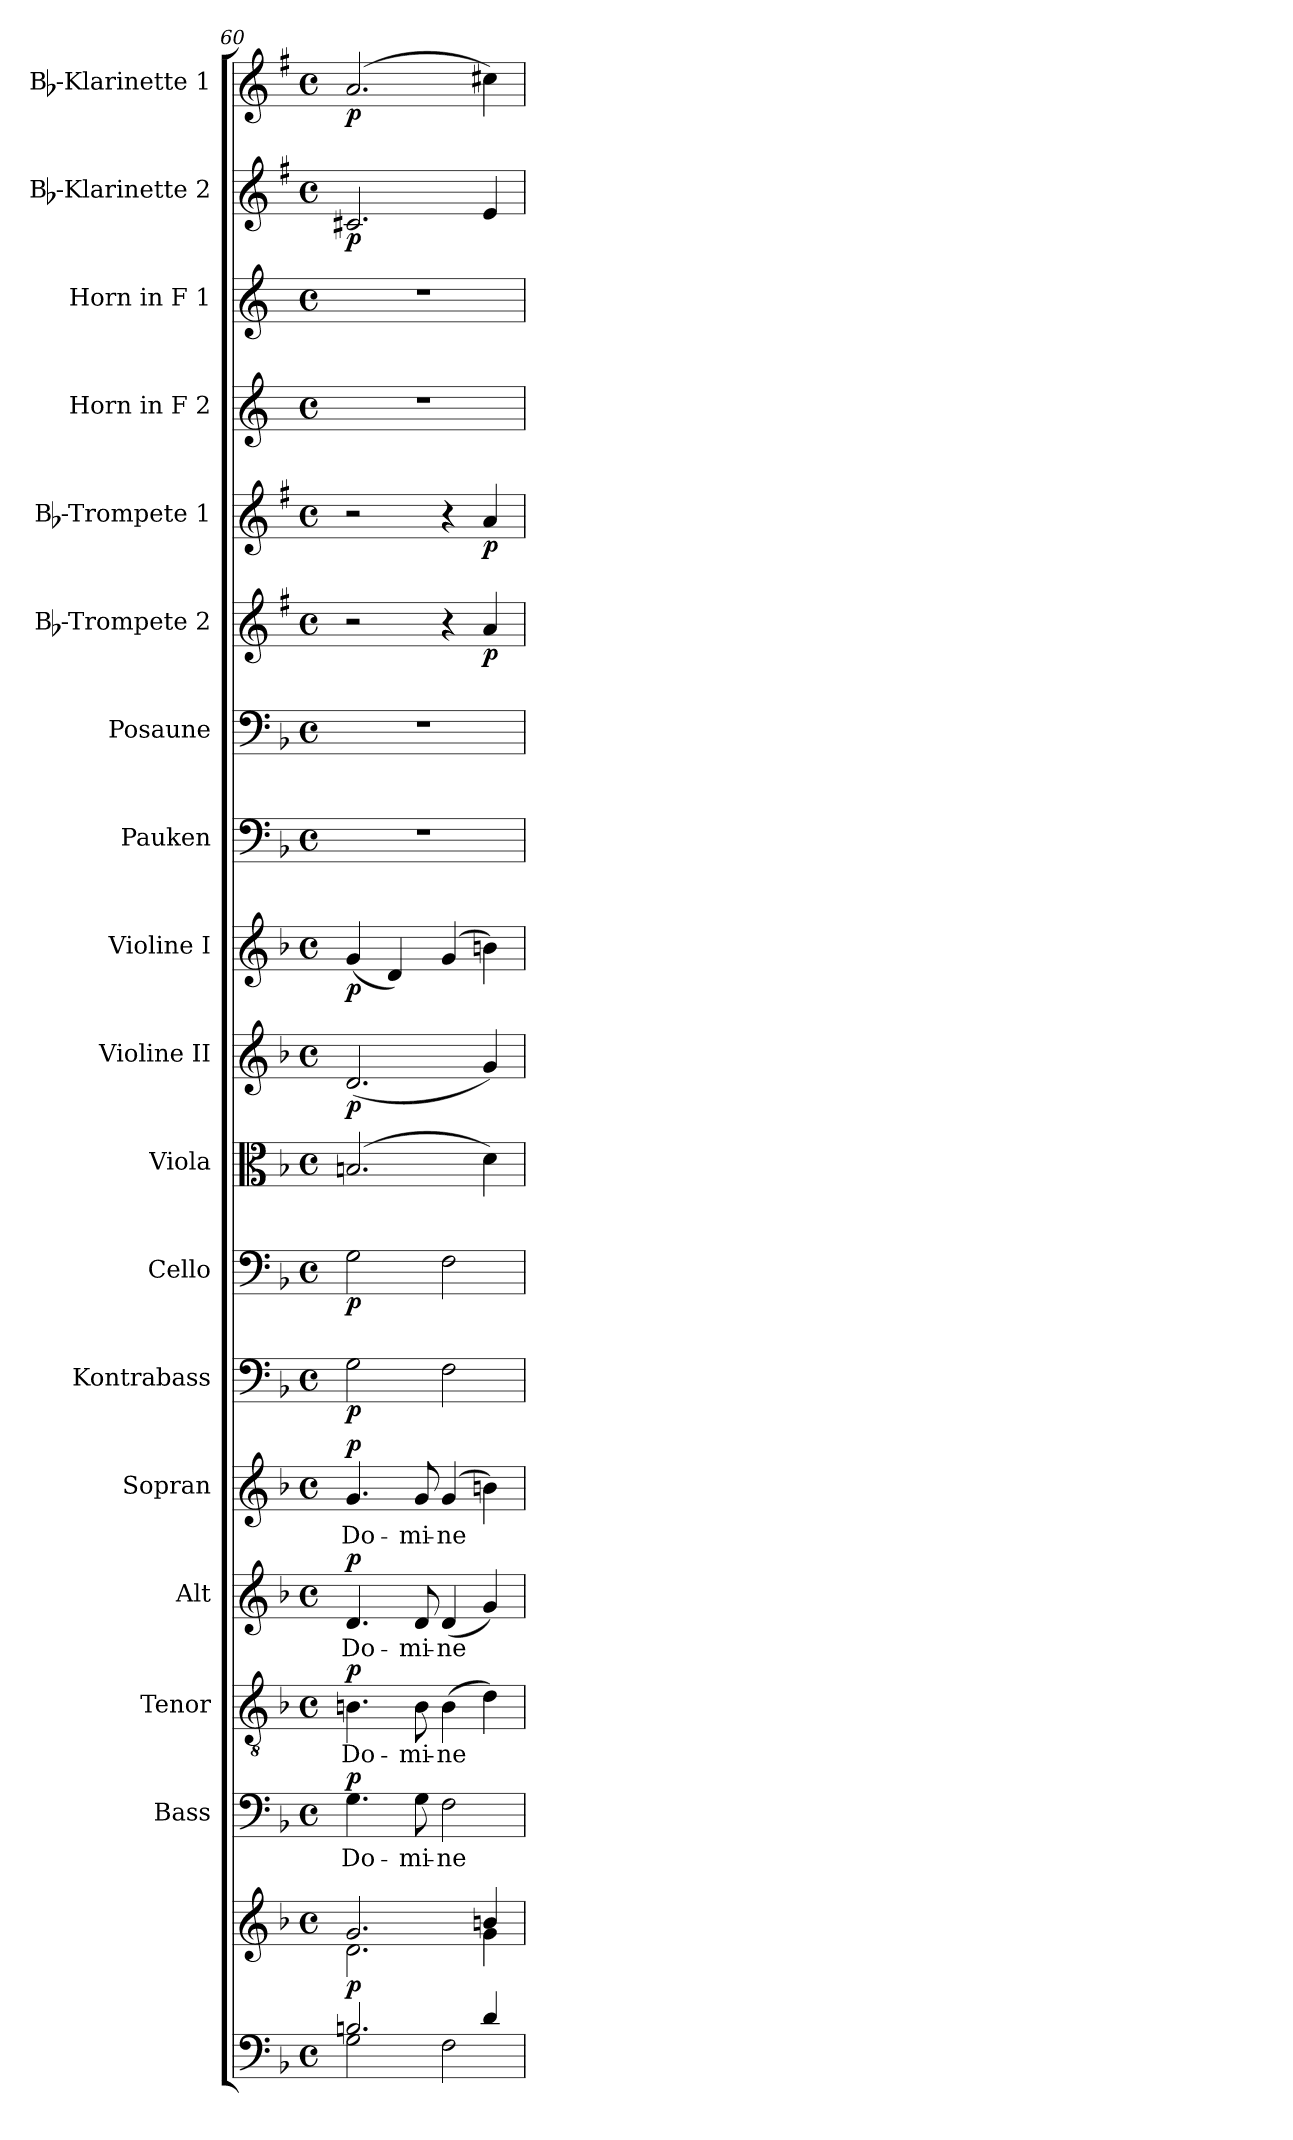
**kern	**kern	**dynam	**kern	**text	**dynam	**kern	**text	**dynam	**kern	**text	**dynam	**kern	**text	**dynam	**kern	**dynam	**kern	**dynam	**kern	**kern	**dynam	**kern	**dynam	**kern	**kern	**kern	**dynam	**kern	**dynam	**kern	**kern	**kern	**dynam	**kern	**dynam
*part18	*part18	*part18	*part17	*part17	*part17	*part16	*part16	*part16	*part15	*part15	*part15	*part14	*part14	*part14	*part13	*part13	*part12	*part12	*part11	*part10	*part10	*part9	*part9	*part8	*part7	*part6	*part6	*part5	*part5	*part4	*part3	*part2	*part2	*part1	*part1
*staff19	*staff18	*staff18/19	*staff17	*staff17	*staff17	*staff16	*staff16	*staff16	*staff15	*staff15	*staff15	*staff14	*staff14	*staff14	*staff13	*staff13	*staff12	*staff12	*staff11	*staff10	*staff10	*staff9	*staff9	*staff8	*staff7	*staff6	*staff6	*staff5	*staff5	*staff4	*staff3	*staff2	*staff2	*staff1	*staff1
*	*	*	*I"Bass	*	*	*I"Tenor	*	*	*I"Alt	*	*	*I"Sopran	*	*	*I"Kontrabass	*	*I"Cello	*	*I"Viola	*I"Violine II	*	*I"Violine I	*	*I"Pauken	*I"Posaune	*I"Bb-Trompete 2	*	*I"Bb-Trompete 1	*	*I"Horn in F 2	*I"Horn in F 1	*I"Bb-Klarinette 2	*	*I"Bb-Klarinette 1	*
*	*	*	*I'B.	*	*	*I'T.	*	*	*I'A.	*	*	*I'S.	*	*	*I'Kb.	*	*	*	*I'Vla.	*I'Vl. II	*	*I'Vl. I	*	*I'Pk.	*I'Pos.	*I'Bb Trp. 2	*	*I'Bb Trp. 1	*	*	*	*I'Bb Kl. 2	*	*I'Bb Kl. 1	*
*clefF4	*clefG2	*	*clefF4	*	*	*clefGv2	*	*	*clefG2	*	*	*clefG2	*	*	*clefF4	*	*clefF4	*	*clefC3	*clefG2	*	*clefG2	*	*clefF4	*clefF4	*clefG2	*	*clefG2	*	*clefG2	*clefG2	*clefG2	*	*clefG2	*
*	*	*	*	*	*	*	*	*	*	*	*	*	*	*	*ITrd7c12	*	*	*	*	*	*	*	*	*	*	*ITrd1c2	*	*ITrd1c2	*	*ITrd4c7	*ITrd4c7	*ITrd1c2	*	*ITrd1c2	*
*k[b-]	*k[b-]	*	*k[b-]	*	*	*k[b-]	*	*	*k[b-]	*	*	*k[b-]	*	*	*k[b-]	*	*k[b-]	*	*k[b-]	*k[b-]	*	*k[b-]	*	*k[b-]	*k[b-]	*k[b-]	*	*k[b-]	*	*k[b-]	*k[b-]	*k[b-]	*	*k[b-]	*
*F:	*F:	*	*F:	*	*	*F:	*	*	*F:	*	*	*F:	*	*	*F:	*	*F:	*	*F:	*F:	*	*F:	*	*F:	*F:	*F:	*	*F:	*	*F:	*F:	*F:	*	*F:	*
*M4/4	*M4/4	*	*M4/4	*	*	*M4/4	*	*	*M4/4	*	*	*M4/4	*	*	*M4/4	*	*M4/4	*	*M4/4	*M4/4	*	*M4/4	*	*M4/4	*M4/4	*M4/4	*	*M4/4	*	*M4/4	*M4/4	*M4/4	*	*M4/4	*
*met(c)	*met(c)	*	*met(c)	*	*	*met(c)	*	*	*met(c)	*	*	*met(c)	*	*	*met(c)	*	*met(c)	*	*met(c)	*met(c)	*	*met(c)	*	*met(c)	*met(c)	*met(c)	*	*met(c)	*	*met(c)	*met(c)	*met(c)	*	*met(c)	*
=60	=60	=60	=60	=60	=60	=60	=60	=60	=60	=60	=60	=60	=60	=60	=60	=60	=60	=60	=60	=60	=60	=60	=60	=60	=60	=60	=60	=60	=60	=60	=60	=60	=60	=60	=60
*^	*^	*	*	*	*	*	*	*	*	*	*	*	*	*	*	*	*	*	*	*	*	*	*	*	*	*	*	*	*	*	*	*	*	*	*
!	!	!	!	!LO:DY:b	!	!LO:LY:b	!LO:DY:a	!	!LO:LY:b	!LO:DY:a	!	!LO:LY:b	!LO:DY:a	!	!LO:LY:b	!LO:DY:a	!	!LO:DY:b	!	!LO:DY:b	!	!	!LO:DY:b	!	!LO:DY:b	!	!	!	!	!	!	!	!	!	!LO:DY:b	!	!LO:DY:b
2.Bn/	2G\	2.g/	2.d\	p	4.G\	Do-	p	4.Bn\	Do-	p	4.d/	Do-	p	4.g/	Do-	p	2GG\	p	2G\	p	(2.Bn/	(<2.d/	p	(<4g/	p	1r	1r	2r	.	2r	.	1r	1r	2.Bn/	p	(2.g/	p
.	.	.	.	.	.	.	.	.	.	.	.	.	.	.	.	.	.	.	.	.	.	.	.	4d/)	.	.	.	.	.	.	.	.	.	.	.	.	.
!	!	!	!	!	!	!LO:LY:b	!	!	!LO:LY:b	!	!	!LO:LY:b	!	!	!LO:LY:b	!	!	!	!	!	!	!	!	!	!	!	!	!	!	!	!	!	!	!	!	!	!
.	.	.	.	.	8G\	-mi-	.	8B\	-mi-	.	8d/	-mi-	.	8g/	-mi-	.	.	.	.	.	.	.	.	.	.	.	.	.	.	.	.	.	.	.	.	.	.
!	!	!	!	!	!	!LO:LY:b	!	!	!LO:LY:b	!	!	!LO:LY:b	!	!	!LO:LY:b	!	!	!	!	!	!	!	!	!	!	!	!	!	!	!	!	!	!	!	!	!	!
.	2F\	.	.	.	2F\	-ne	.	(>4B\	-ne	.	(<4d/	-ne	.	(4g/	-ne	.	2FF\	.	2F\	.	.	.	.	(4g/	.	.	.	4r	.	4r	.	.	.	.	.	.	.
!	!	!	!	!	!	!	!	!	!	!	!	!	!	!	!	!	!	!	!	!	!	!	!	!	!	!	!	!	!LO:DY:b	!	!LO:DY:b	!	!	!	!	!	!
4d/	.	4bn/	4g\	.	.	.	.	4d\)	.	.	4g/)	.	.	4bn\)	.	.	.	.	.	.	4d\)	4g/)	.	4bn\)	.	.	.	4g/	p	4g/	p	.	.	4d/	.	4bn\)	.
*v	*v	*	*	*	*	*	*	*	*	*	*	*	*	*	*	*	*	*	*	*	*	*	*	*	*	*	*	*	*	*	*	*	*	*	*	*	*
*	*v	*v	*	*	*	*	*	*	*	*	*	*	*	*	*	*	*	*	*	*	*	*	*	*	*	*	*	*	*	*	*	*	*	*	*	*
=	=	=	=	=	=	=	=	=	=	=	=	=	=	=	=	=	=	=	=	=	=	=	=	=	=	=	=	=	=	=	=	=	=	=	=
*-	*-	*-	*-	*-	*-	*-	*-	*-	*-	*-	*-	*-	*-	*-	*-	*-	*-	*-	*-	*-	*-	*-	*-	*-	*-	*-	*-	*-	*-	*-	*-	*-	*-	*-	*-
